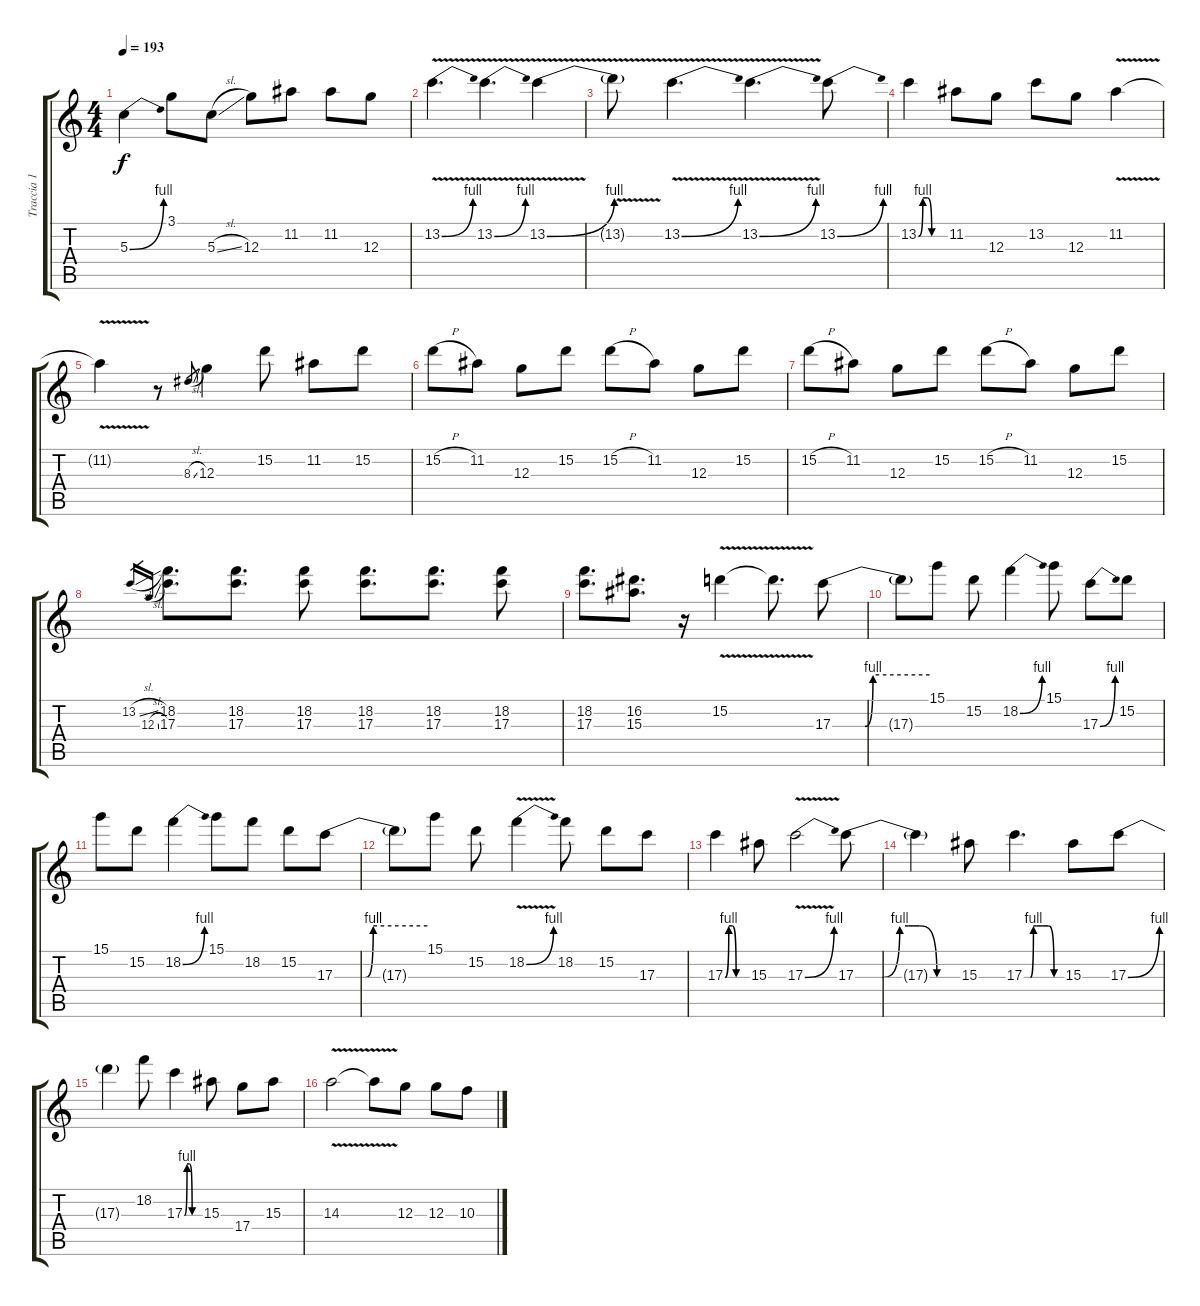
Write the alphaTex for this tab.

\track ("Traccia 1" "Traccia 1") {instrument distortionguitar}
\staff {score tabs}
\tuning (E4 B3 G3 D3 A2 E2) {hide}
\ts (4 4)
\tempo 193
\clef g2
\ks c
5.3{be (bend 0 0 60 4)}.4{dy f} 3.1.8 5.3{sl}.8 12.3.8 11.2.8 11.2.8 12.3.8 |
13.2{be (bend 0 0 60 4) v}.4{d} 13.2{be (bend 0 0 60 4) v}.4{d} 13.2{be (bend 0 0 60 4) v}.4 |
13.2{v t}.8 13.2{be (bend 0 0 60 4) v}.4{d} 13.2{be (bend 0 0 60 4) v}.4{d} 13.2{be (bend 0 0 60 4)}.8 |
13.2{be (custom 0 0 10 4 20 4 30 0 60 0)}.4 11.2.8 12.3.8 13.2.8 12.3.8 11.2{v}.4 |
11.2{t}.4 r.8 8.3{sl}.8{gr} 12.3.4 15.2.8 11.2.8 15.2.8 |
15.2{h}.8 11.2.8 12.3.8 15.2.8 15.2{h}.8 11.2.8 12.3.8 15.2.8 |
15.2{h}.8 11.2.8 12.3.8 15.2.8 15.2{h}.8 11.2.8 12.3.8 15.2.8 |
13.2{sl}.16{gr} 12.3{sl}.16{gr} (18.2 17.3).8{d} (18.2 17.3).8{d} (18.2 17.3).8 (18.2 17.3).8{d} (18.2 17.3).8{d} (18.2 17.3).8 |
(18.2 17.3).8{d} (16.2 15.3).8{d} r.16 15.2{v}.4 15.2{v t}.8{d} 17.3{be (custom 0 0 15 0 20 0 25 4 60 4)}.8 |
17.3{t}.8 15.1.8 15.2.8 18.2{be (bend 0 0 60 4)}.4 15.1.8 17.3{be (bend 0 0 60 4)}.8 15.2.8 |
15.1.8 15.2.8 18.2{be (bend 0 0 60 4)}.4 15.1.8 18.2.8 15.2.8 17.3{be (custom 0 0 15 0 20 0 25 4 60 4)}.8 |
17.3{t}.8 15.1.8 15.2.8 18.2{be (bend 0 0 60 4) v}.4 18.2.8 15.2.8 17.3.8 |
17.3{be (custom 0 0 10 4 20 4 30 0 60 0)}.4 15.3.8 17.3{be (bend 0 0 60 4) v}.2 17.3{be (custom 0 0 15 0 25 4 30 4 33 4 36 4 46 0 60 0)}.8 |
17.3{t}.4 15.3.8 17.3{be (custom 0 0 10 0 15 4 20 4 27 4 30 4 39 4 48 0 60 0)}.4{d} 15.3.8 17.3{be (bend 0 0 60 4)}.8 |
17.3{t}.4 18.2.8 17.3{be (custom 0 0 10 4 20 4 30 0 60 0)}.4 15.3.8 17.4.8 15.3.8 |
14.3{v}.2 14.3{t}.8 12.3.8 12.3.8 10.3.8
